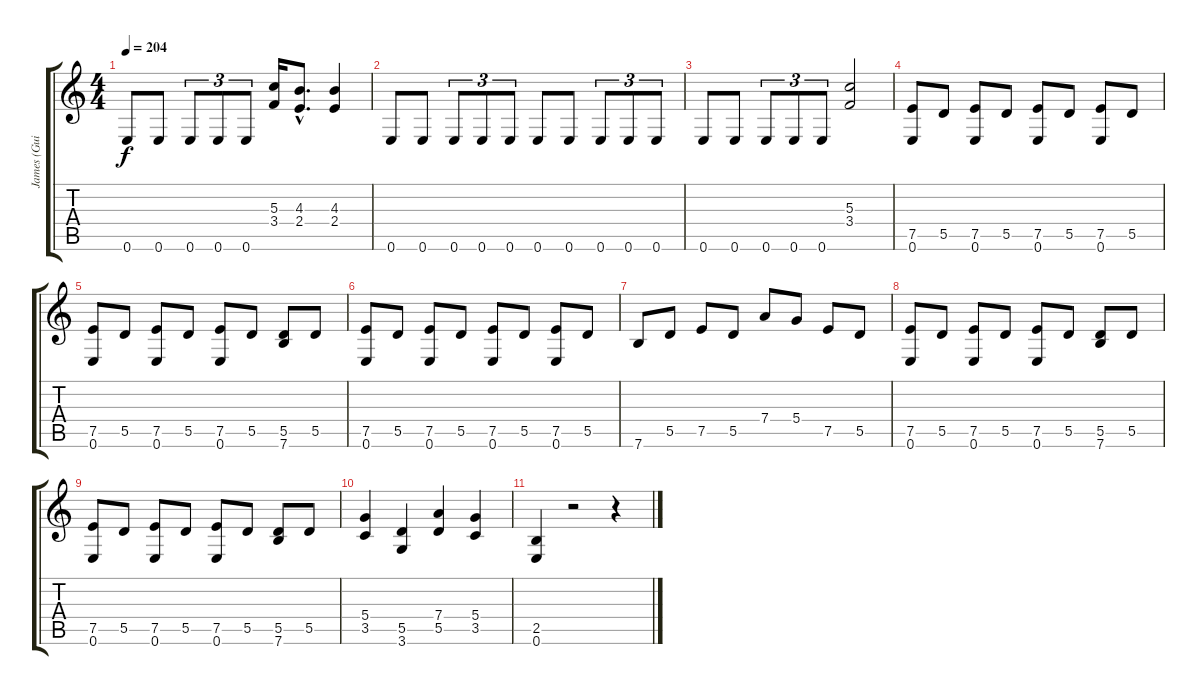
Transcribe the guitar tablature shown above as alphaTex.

\track ("James (Guitar 1)" "James (Gui") {instrument distortionguitar}
\staff {score tabs}
\tuning (E4 B3 G3 D3 A2 E2) {hide}
\ts (4 4)
\tempo 204
\clef g2
\ks c
0.6.8{dy f} 0.6.8 0.6.8{tu (3 2)} 0.6.8{tu (3 2)} 0.6.8{tu (3 2)} (5.3 3.4).16 (4.3{hac} 2.4{hac}).8{d} (4.3 2.4).4 |
0.6.8 0.6.8 0.6.8{tu (3 2)} 0.6.8{tu (3 2)} 0.6.8{tu (3 2)} 0.6.8 0.6.8 0.6.8{tu (3 2)} 0.6.8{tu (3 2)} 0.6.8{tu (3 2)} |
0.6.8 0.6.8 0.6.8{tu (3 2)} 0.6.8{tu (3 2)} 0.6.8{tu (3 2)} (5.3 3.4).2 |
(7.5 0.6).8 5.5.8 (7.5 0.6).8 5.5.8 (7.5 0.6).8 5.5.8 (7.5 0.6).8 5.5.8 |
(7.5 0.6).8 5.5.8 (7.5 0.6).8 5.5.8 (7.5 0.6).8 5.5.8 (5.5 7.6).8 5.5.8 |
(7.5 0.6).8 5.5.8 (7.5 0.6).8 5.5.8 (7.5 0.6).8 5.5.8 (7.5 0.6).8 5.5.8 |
7.6.8 5.5.8 7.5.8 5.5.8 7.4.8 5.4.8 7.5.8 5.5.8 |
(7.5 0.6).8 5.5.8 (7.5 0.6).8 5.5.8 (7.5 0.6).8 5.5.8 (5.5 7.6).8 5.5.8 |
(7.5 0.6).8 5.5.8 (7.5 0.6).8 5.5.8 (7.5 0.6).8 5.5.8 (5.5 7.6).8 5.5.8 |
(5.4 3.5).4 (5.5 3.6).4 (7.4 5.5).4 (5.4 3.5).4 |
(2.5 0.6).4 r.2 r.4
